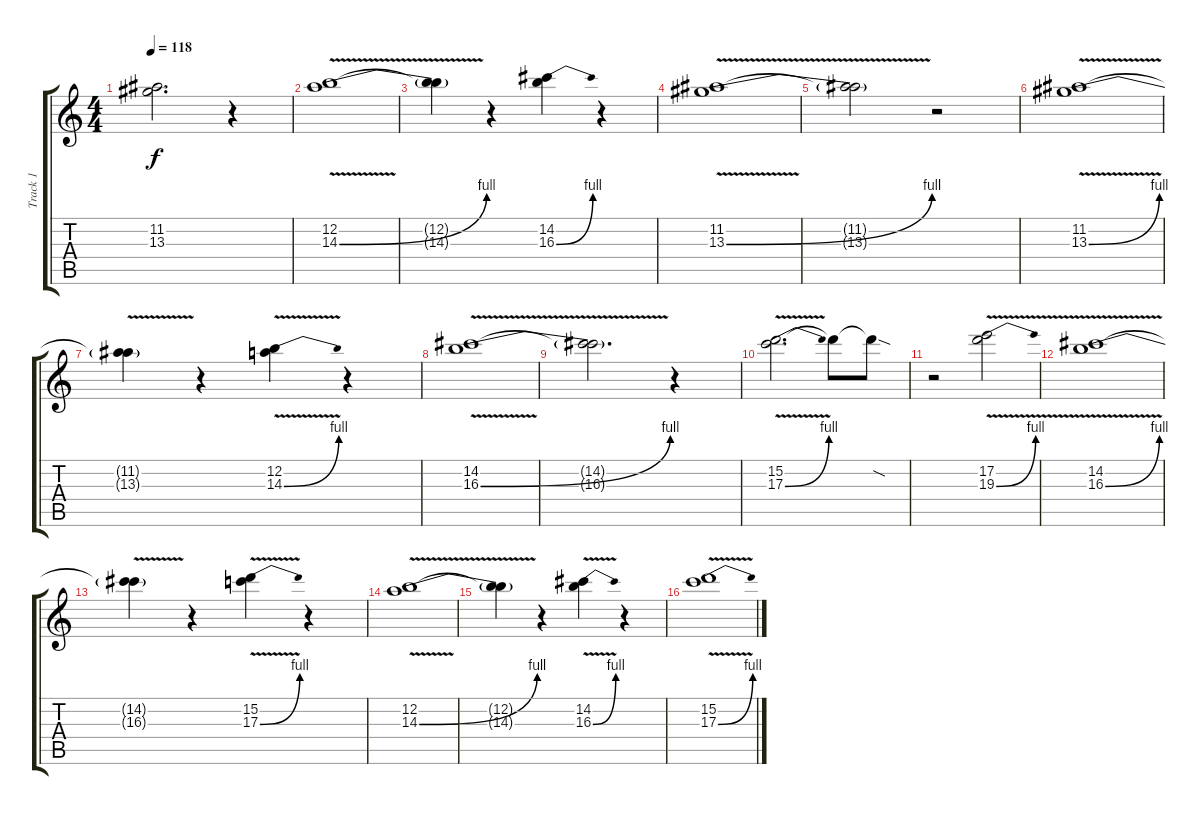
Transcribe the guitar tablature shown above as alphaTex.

\track ("Track 1" "Track 1") {instrument overdrivenguitar}
\staff {score tabs}
\tuning (E4 B3 G3 D3 A2 E2) {hide}
\ts (4 4)
\tempo 118
\clef g2
\ks c
(11.2{t} 13.3{t}).2{d dy f} r.4 |
(12.2 14.3{be (bend 0 0 60 4) v}).1 |
(12.2{t} 14.3{t}).4 r.4 (14.2 16.3{be (bend 0 0 60 4)}).4 r.4 |
(11.2 13.3{be (bend 0 0 60 4) v}).1 |
(11.2{t} 13.3{t}).2 r.2 |
(11.2 13.3{be (bend 0 0 60 4) v}).1 |
(11.2{t} 13.3{t}).4 r.4 (12.2 14.3{be (bend 0 0 60 4) v}).4 r.4 |
(14.2 16.3{be (bend 0 0 60 4) v}).1 |
(14.2{t} 16.3{t}).2{d} r.4 |
(15.2 17.3{be (bend 0 0 60 4) v}).2{d} 15.2{t}.8 15.2{sod t}.8 |
r.2 (17.2 19.3{be (bend 0 0 60 4) v}).2 |
(14.2 16.3{be (bend 0 0 60 4) v}).1 |
(14.2{t} 16.3{t}).4 r.4 (15.2 17.3{be (bend 0 0 60 4) v}).4 r.4 |
(12.2 14.3{be (bend 0 0 60 4) v}).1 |
(12.2{t} 14.3{t}).4 r.4 (14.2 16.3{be (bend 0 0 60 4) v}).4 r.4 |
(15.2 17.3{be (bend 0 0 60 4) v}).1
